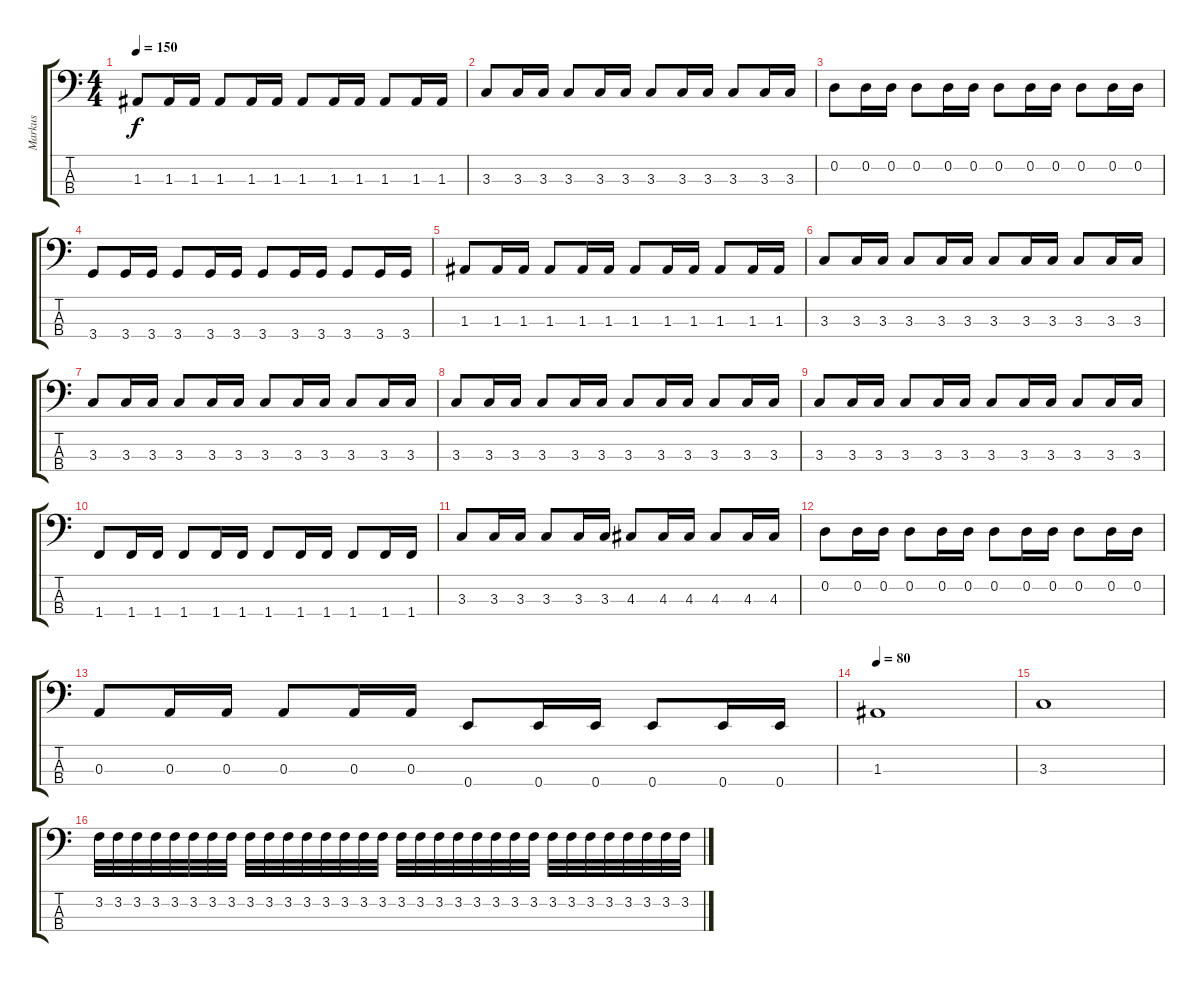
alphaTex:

\track ("Markus" "Markus") {instrument electricbassfinger}
\staff {score tabs}
\tuning (G2 D2 A1 E1) {hide}
\ts (4 4)
\tempo 150
\clef f4
\ks c
1.3.8{dy f} 1.3.16 1.3.16 1.3.8 1.3.16 1.3.16 1.3.8 1.3.16 1.3.16 1.3.8 1.3.16 1.3.16 |
3.3.8 3.3.16 3.3.16 3.3.8 3.3.16 3.3.16 3.3.8 3.3.16 3.3.16 3.3.8 3.3.16 3.3.16 |
0.2.8 0.2.16 0.2.16 0.2.8 0.2.16 0.2.16 0.2.8 0.2.16 0.2.16 0.2.8 0.2.16 0.2.16 |
3.4.8 3.4.16 3.4.16 3.4.8 3.4.16 3.4.16 3.4.8 3.4.16 3.4.16 3.4.8 3.4.16 3.4.16 |
1.3.8 1.3.16 1.3.16 1.3.8 1.3.16 1.3.16 1.3.8 1.3.16 1.3.16 1.3.8 1.3.16 1.3.16 |
3.3.8 3.3.16 3.3.16 3.3.8 3.3.16 3.3.16 3.3.8 3.3.16 3.3.16 3.3.8 3.3.16 3.3.16 |
3.3.8 3.3.16 3.3.16 3.3.8 3.3.16 3.3.16 3.3.8 3.3.16 3.3.16 3.3.8 3.3.16 3.3.16 |
3.3.8 3.3.16 3.3.16 3.3.8 3.3.16 3.3.16 3.3.8 3.3.16 3.3.16 3.3.8 3.3.16 3.3.16 |
3.3.8 3.3.16 3.3.16 3.3.8 3.3.16 3.3.16 3.3.8 3.3.16 3.3.16 3.3.8 3.3.16 3.3.16 |
1.4.8 1.4.16 1.4.16 1.4.8 1.4.16 1.4.16 1.4.8 1.4.16 1.4.16 1.4.8 1.4.16 1.4.16 |
3.3.8 3.3.16 3.3.16 3.3.8 3.3.16 3.3.16 4.3.8 4.3.16 4.3.16 4.3.8 4.3.16 4.3.16 |
0.2.8 0.2.16 0.2.16 0.2.8 0.2.16 0.2.16 0.2.8 0.2.16 0.2.16 0.2.8 0.2.16 0.2.16 |
0.3.8 0.3.16 0.3.16 0.3.8 0.3.16 0.3.16 0.4.8 0.4.16 0.4.16 0.4.8 0.4.16 0.4.16 |
\tempo 80
1.3.1 |
3.3.1 |
3.2.32 3.2.32 3.2.32 3.2.32 3.2.32 3.2.32 3.2.32 3.2.32 3.2.32 3.2.32 3.2.32 3.2.32 3.2.32 3.2.32 3.2.32 3.2.32 3.2.32 3.2.32 3.2.32 3.2.32 3.2.32 3.2.32 3.2.32 3.2.32 3.2.32 3.2.32 3.2.32 3.2.32 3.2.32 3.2.32 3.2.32 3.2.32
